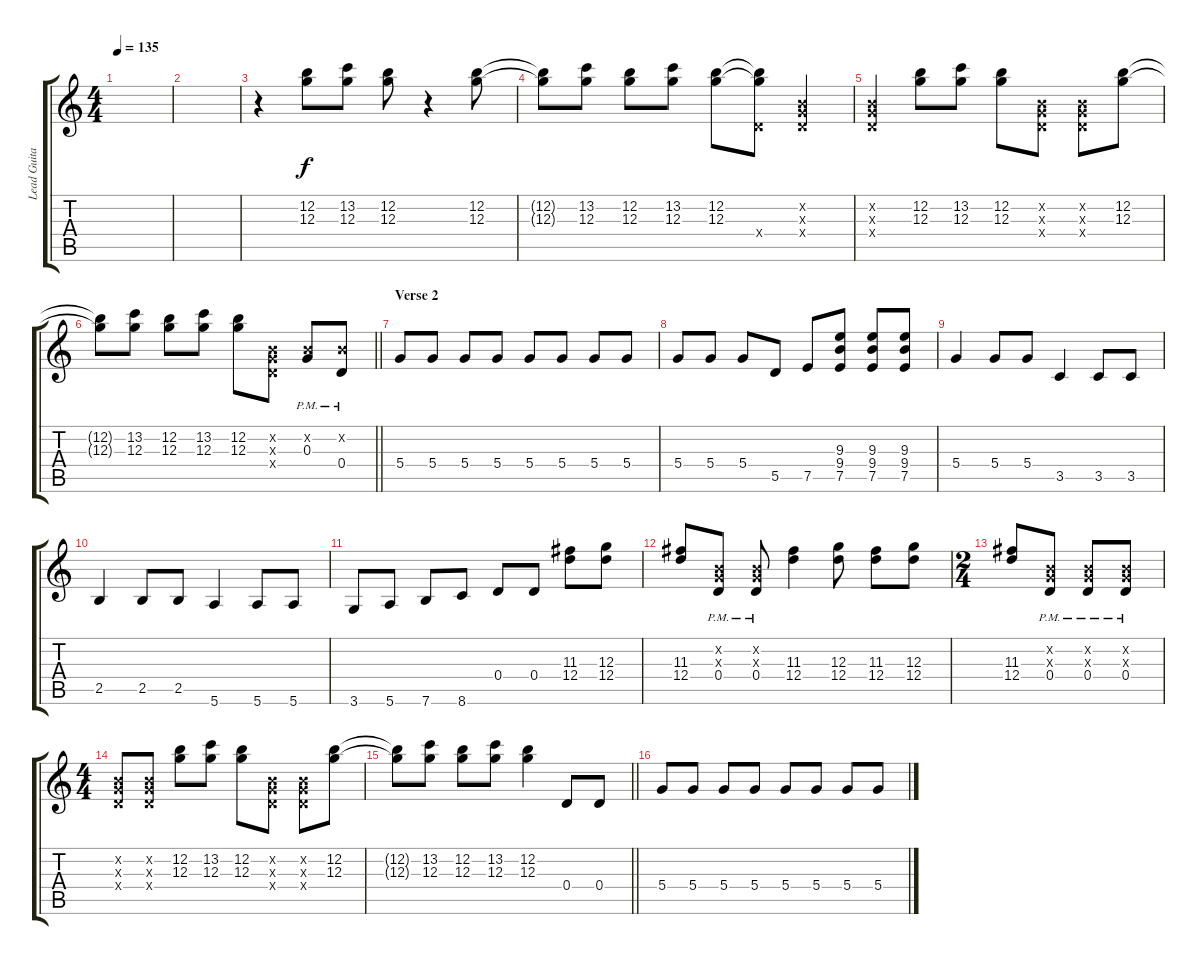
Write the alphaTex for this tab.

\track ("Lead Guitar" "Lead Guita") {instrument distortionguitar}
\staff {score tabs}
\tuning (E4 B3 G3 D3 A2 E2) {hide}
\ts (4 4)
\tempo 135
\clef g2
\ks c
|
|
r.4 (12.2 12.3).8 (13.2 12.3).8 (12.2 12.3).8 r.4 (12.2 12.3).8 |
(12.2{t} 12.3{t}).8 (13.2 12.3).8 (12.2 12.3).8 (13.2 12.3).8 (12.2 12.3).8 (12.2{t} 12.3{t} 0.4{x}).8 (0.2{x} 0.3{x} 0.4{x}).4 |
(0.2{x} 0.3{x} 0.4{x}).4 (12.2 12.3).8 (13.2 12.3).8 (12.2 12.3).8 (0.2{x} 0.3{x} 0.4{x}).8 (0.2{x} 0.3{x} 0.4{x}).8 (12.2 12.3).8 |
\barLineRight lightlight
(12.2{t} 12.3{t}).8 (13.2 12.3).8 (12.2 12.3).8 (13.2 12.3).8 (12.2 12.3).8 (0.2{x} 0.3{x} 0.4{x}).8 (0.2{x} 0.3{pm}).8 (0.2{x} 0.4{pm}).8 |
\section ("" "Verse 2")
5.4.8 5.4.8 5.4.8 5.4.8 5.4.8 5.4.8 5.4.8 5.4.8 |
5.4.8 5.4.8 5.4.8 5.5.8 7.5.8 (9.3 9.4 7.5).8 (9.3 9.4 7.5).8 (9.3 9.4 7.5).8 |
5.4.4 5.4.8 5.4.8 3.5.4 3.5.8 3.5.8 |
2.5.4 2.5.8 2.5.8 5.6.4 5.6.8 5.6.8 |
3.6.8 5.6.8 7.6.8 8.6.8 0.4.8 0.4.8 (11.3 12.4).8 (12.3 12.4).8 |
(11.3 12.4).8 (0.2{x} 0.3{x} 0.4{pm}).8 (0.2{x} 0.3{x} 0.4{pm}).8 (11.3 12.4).4 (12.3 12.4).8 (11.3 12.4).8 (12.3 12.4).8 |
\ts (2 4)
(11.3 12.4).8 (0.2{x} 0.3{x} 0.4{pm}).8 (0.2{x} 0.3{x} 0.4{pm}).8 (0.2{x} 0.3{x} 0.4{pm}).8 |
\ts (4 4)
(0.2{x} 0.3{x} 0.4{x}).8 (0.2{x} 0.3{x} 0.4{x}).8 (12.2 12.3).8 (13.2 12.3).8 (12.2 12.3).8 (0.2{x} 0.3{x} 0.4{x}).8 (0.2{x} 0.3{x} 0.4{x}).8 (12.2 12.3).8 |
\barLineRight lightlight
(12.2{t} 12.3{t}).8 (13.2 12.3).8 (12.2 12.3).8 (13.2 12.3).8 (12.2 12.3).4 0.4.8 0.4.8 |
5.4.8 5.4.8 5.4.8 5.4.8 5.4.8 5.4.8 5.4.8 5.4.8
